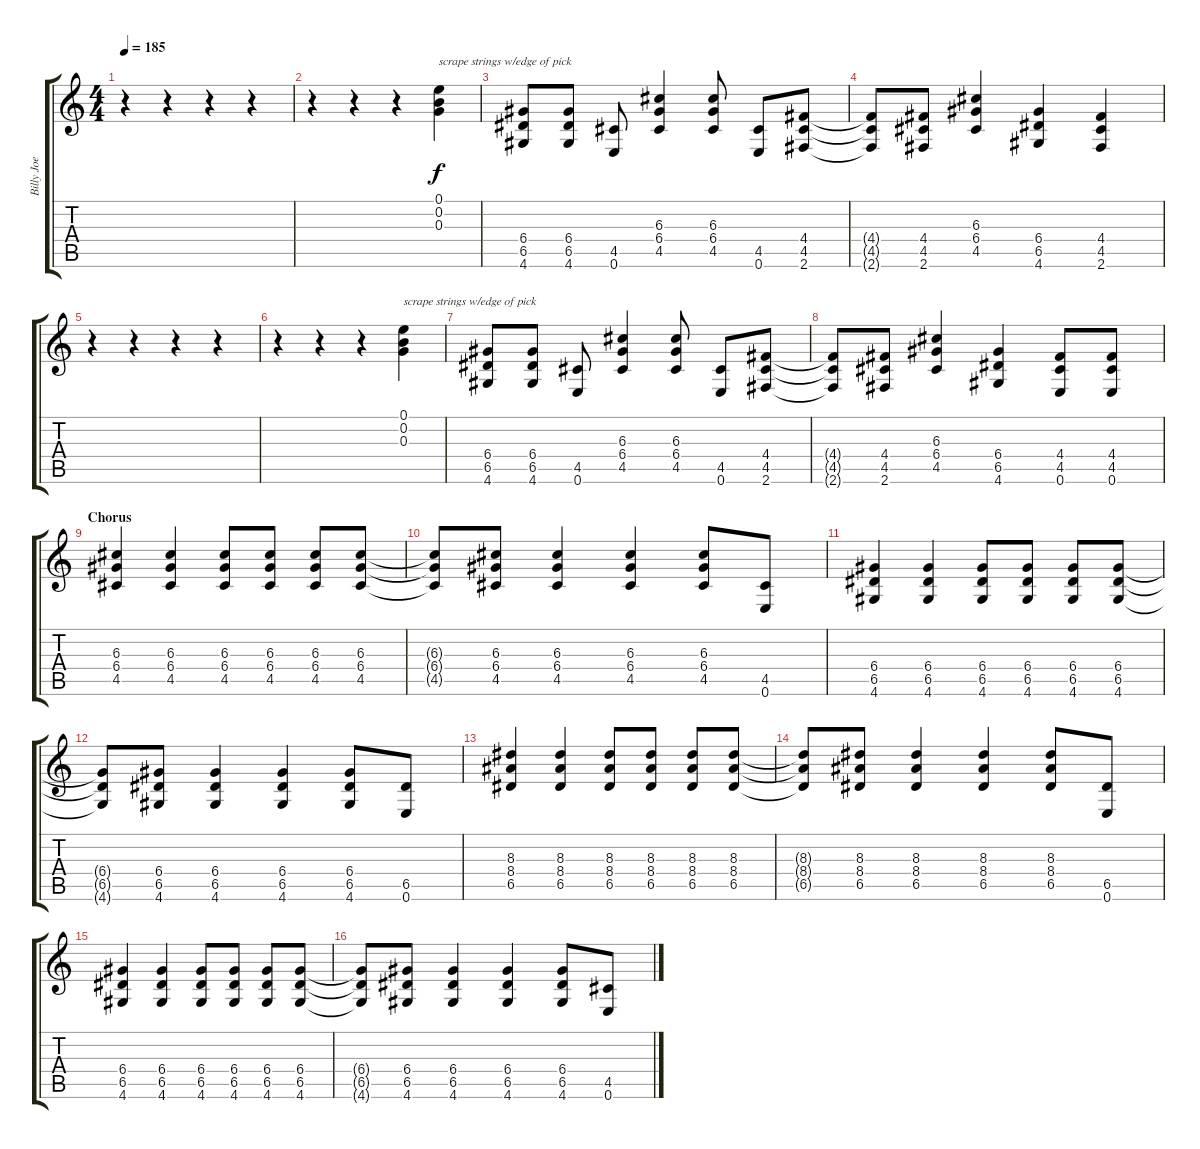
\track ("Billy Joe Distortion" "Billy Joe ") {instrument distortionguitar}
\staff {score tabs}
\tuning (E4 B3 G3 D3 A2 E2) {hide}
\ts (4 4)
\tempo 185
\clef g2
\ks c
r.4{dy f} r.4 r.4 r.4 |
r.4 r.4 r.4 (0.1 0.2 0.3).4{txt "scrape strings w/edge of pick"} |
(6.4 6.5 4.6).8 (6.4 6.5 4.6).8 (4.5 0.6).8 (6.3 6.4 4.5).4 (6.3 6.4 4.5).8 (4.5 0.6).8 (4.4 4.5 2.6).8 |
(4.4{t} 4.5{t} 2.6{t}).8 (4.4 4.5 2.6).8 (6.3 6.4 4.5).4 (6.4 6.5 4.6).4 (4.4 4.5 2.6).4 |
r.4 r.4 r.4 r.4 |
r.4 r.4 r.4 (0.1 0.2 0.3).4{txt "scrape strings w/edge of pick"} |
(6.4 6.5 4.6).8 (6.4 6.5 4.6).8 (4.5 0.6).8 (6.3 6.4 4.5).4 (6.3 6.4 4.5).8 (4.5 0.6).8 (4.4 4.5 2.6).8 |
(4.4{t} 4.5{t} 2.6{t}).8 (4.4 4.5 2.6).8 (6.3 6.4 4.5).4 (6.4 6.5 4.6).4 (4.4 4.5 0.6).8 (4.4 4.5 0.6).8 |
\section ("" "Chorus")
(6.3 6.4 4.5).4 (6.3 6.4 4.5).4 (6.3 6.4 4.5).8 (6.3 6.4 4.5).8 (6.3 6.4 4.5).8 (6.3 6.4 4.5).8 |
(6.3{t} 6.4{t} 4.5{t}).8 (6.3 6.4 4.5).8 (6.3 6.4 4.5).4 (6.3 6.4 4.5).4 (6.3 6.4 4.5).8 (4.5 0.6).8 |
(6.4 6.5 4.6).4 (6.4 6.5 4.6).4 (6.4 6.5 4.6).8 (6.4 6.5 4.6).8 (6.4 6.5 4.6).8 (6.4 6.5 4.6).8 |
(6.4{t} 6.5{t} 4.6{t}).8 (6.4 6.5 4.6).8 (6.4 6.5 4.6).4 (6.4 6.5 4.6).4 (6.4 6.5 4.6).8 (6.5 0.6).8 |
(8.3 8.4 6.5).4 (8.3 8.4 6.5).4 (8.3 8.4 6.5).8 (8.3 8.4 6.5).8 (8.3 8.4 6.5).8 (8.3 8.4 6.5).8 |
(8.3{t} 8.4{t} 6.5{t}).8 (8.3 8.4 6.5).8 (8.3 8.4 6.5).4 (8.3 8.4 6.5).4 (8.3 8.4 6.5).8 (6.5 0.6).8 |
(6.4 6.5 4.6).4 (6.4 6.5 4.6).4 (6.4 6.5 4.6).8 (6.4 6.5 4.6).8 (6.4 6.5 4.6).8 (6.4 6.5 4.6).8 |
(6.4{t} 6.5{t} 4.6{t}).8 (6.4 6.5 4.6).8 (6.4 6.5 4.6).4 (6.4 6.5 4.6).4 (6.4 6.5 4.6).8 (4.5 0.6).8
